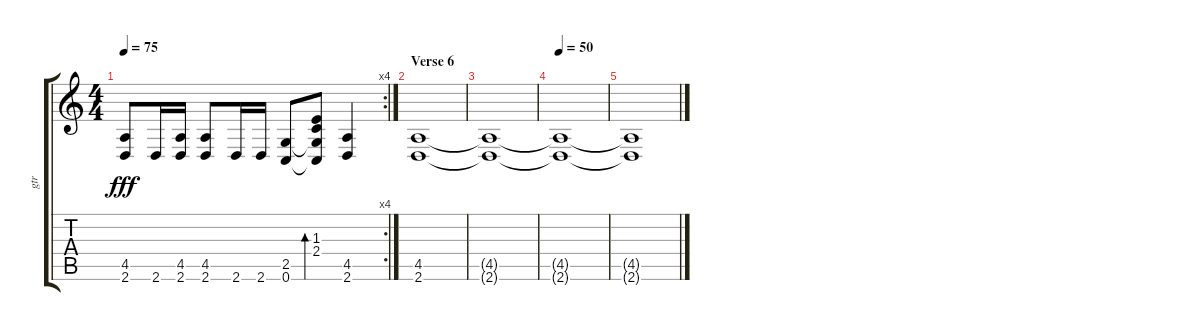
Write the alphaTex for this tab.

\track ("gtr" "gtr") {instrument distortionguitar}
\staff {score tabs}
\tuning (C4 G3 Eb3 Bb2 F2 C2) {hide}
\rc 4
\ts (4 4)
\tempo 75
\clef g2
\ks c
(4.5 2.6).8{dy fff} 2.6.16 (4.5 2.6).16 (4.5 2.6).8 2.6.16 2.6.16 (2.5 0.6).8 (1.3 2.4 2.5{t} 0.6{t}).8{bd 120} (4.5 2.6).4 |
\section ("" "Verse 6")
(4.5 2.6).1{volume 0} |
(4.5{t} 2.6{t}).1 |
\tempo 50
(4.5{t} 2.6{t}).1 |
(4.5{t} 2.6{t}).1
